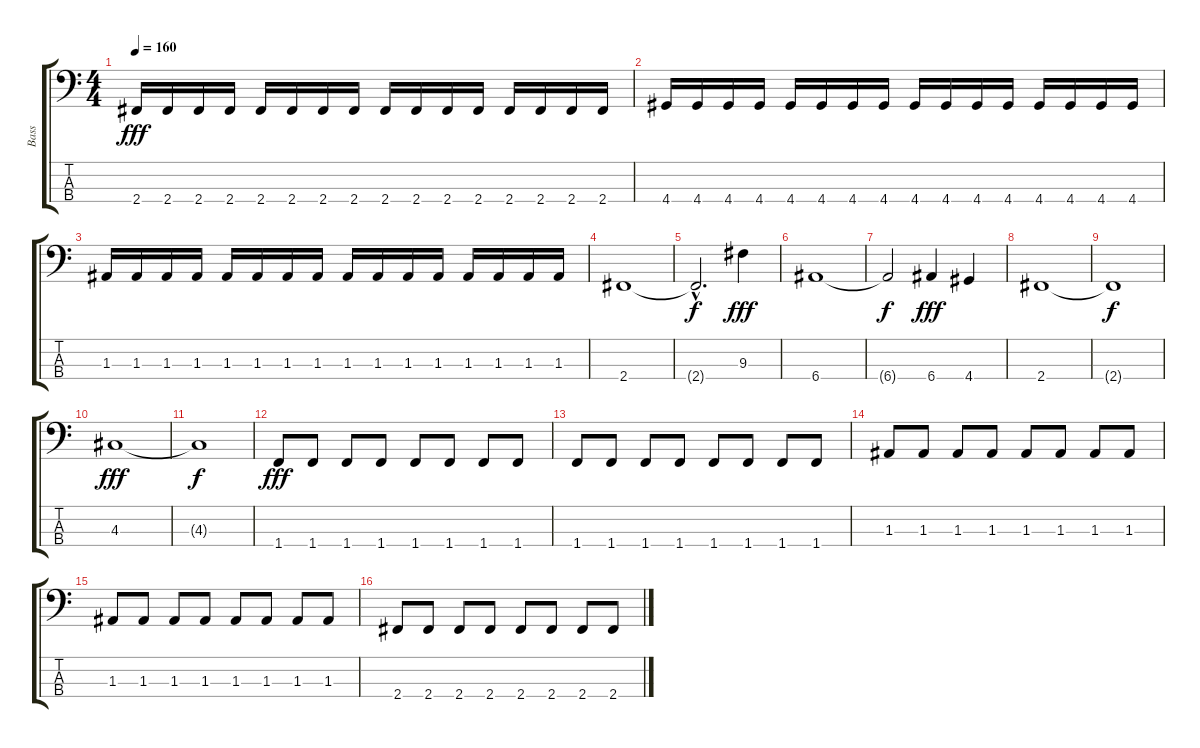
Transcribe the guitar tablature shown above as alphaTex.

\track ("Bass" "Bass") {instrument electricbasspick}
\staff {score tabs}
\tuning (G2 D2 A1 E1) {hide}
\ts (4 4)
\tempo 160
\clef f4
\ks c
2.4.16{dy fff} 2.4.16 2.4.16 2.4.16 2.4.16 2.4.16 2.4.16 2.4.16 2.4.16 2.4.16 2.4.16 2.4.16 2.4.16 2.4.16 2.4.16 2.4.16 |
4.4.16 4.4.16 4.4.16 4.4.16 4.4.16 4.4.16 4.4.16 4.4.16 4.4.16 4.4.16 4.4.16 4.4.16 4.4.16 4.4.16 4.4.16 4.4.16 |
1.3.16 1.3.16 1.3.16 1.3.16 1.3.16 1.3.16 1.3.16 1.3.16 1.3.16 1.3.16 1.3.16 1.3.16 1.3.16 1.3.16 1.3.16 1.3.16 |
2.4.1 |
2.4{hac t}.2{d dy f} 9.3.4{dy fff} |
6.4.1 |
6.4{t}.2{dy f} 6.4.4{dy fff} 4.4.4 |
2.4.1 |
2.4{t}.1{dy f} |
4.3.1{dy fff} |
4.3{t}.1{dy f} |
1.4.8{dy fff} 1.4.8 1.4.8 1.4.8 1.4.8 1.4.8 1.4.8 1.4.8 |
1.4.8 1.4.8 1.4.8 1.4.8 1.4.8 1.4.8 1.4.8 1.4.8 |
1.3.8 1.3.8 1.3.8 1.3.8 1.3.8 1.3.8 1.3.8 1.3.8 |
1.3.8 1.3.8 1.3.8 1.3.8 1.3.8 1.3.8 1.3.8 1.3.8 |
2.4.8 2.4.8 2.4.8 2.4.8 2.4.8 2.4.8 2.4.8 2.4.8
